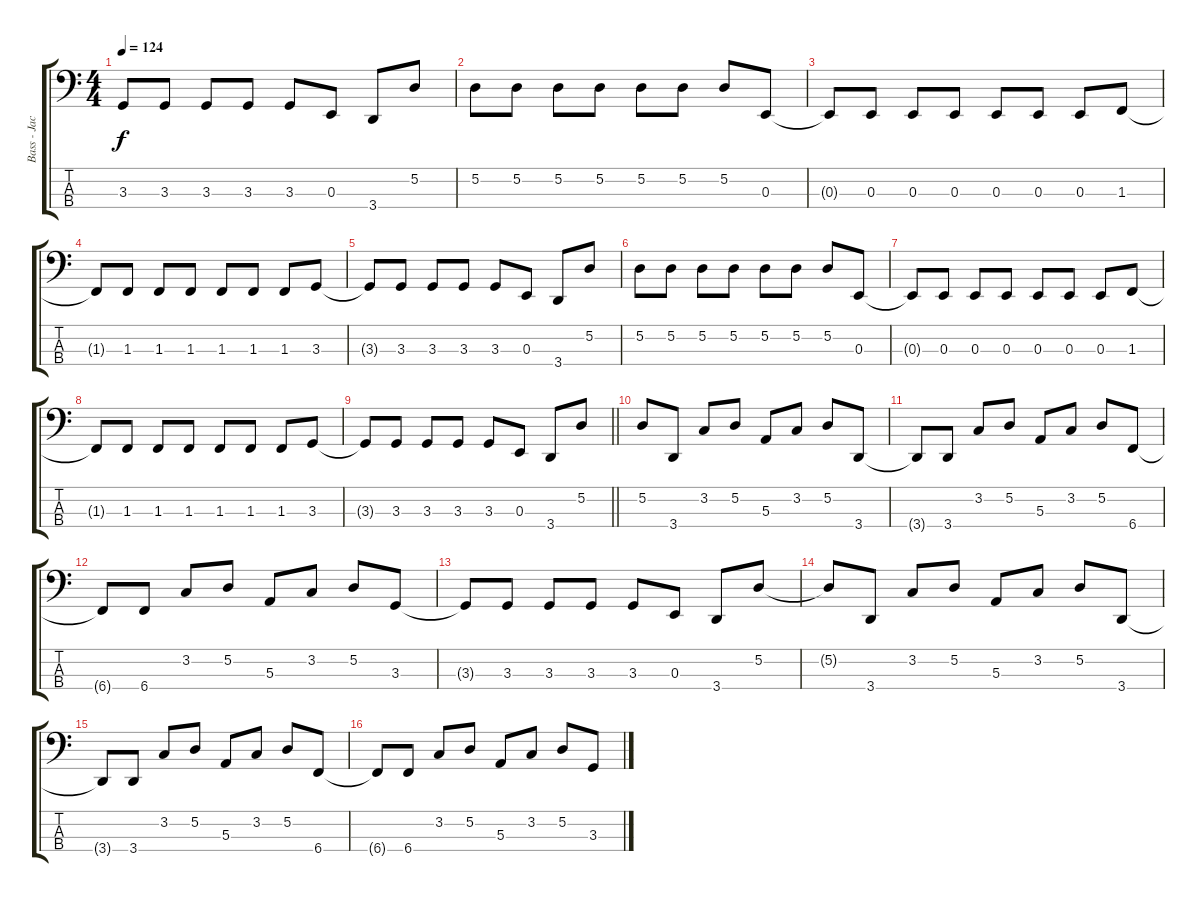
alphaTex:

\track ("Bass - Jackson" "Bass - Jac") {instrument electricbasspick}
\staff {score tabs}
\tuning (D2 A1 E1 B0) {hide}
\ts (4 4)
\tempo 124
\clef f4
\ks c
3.3{t}.8{dy f} 3.3.8 3.3.8 3.3.8 3.3.8 0.3.8 3.4.8 5.2.8 |
5.2.8 5.2.8 5.2.8 5.2.8 5.2.8 5.2.8 5.2.8 0.3.8 |
0.3{t}.8 0.3.8 0.3.8 0.3.8 0.3.8 0.3.8 0.3.8 1.3.8 |
1.3{t}.8 1.3.8 1.3.8 1.3.8 1.3.8 1.3.8 1.3.8 3.3.8 |
3.3{t}.8 3.3.8 3.3.8 3.3.8 3.3.8 0.3.8 3.4.8 5.2.8 |
5.2.8 5.2.8 5.2.8 5.2.8 5.2.8 5.2.8 5.2.8 0.3.8 |
0.3{t}.8 0.3.8 0.3.8 0.3.8 0.3.8 0.3.8 0.3.8 1.3.8 |
1.3{t}.8 1.3.8 1.3.8 1.3.8 1.3.8 1.3.8 1.3.8 3.3.8 |
\barLineRight lightlight
3.3{t}.8 3.3.8 3.3.8 3.3.8 3.3.8 0.3.8 3.4.8 5.2.8 |
5.2.8 3.4.8 3.2.8 5.2.8 5.3.8 3.2.8 5.2.8 3.4.8 |
3.4{t}.8 3.4.8 3.2.8 5.2.8 5.3.8 3.2.8 5.2.8 6.4.8 |
6.4{t}.8 6.4.8 3.2.8 5.2.8 5.3.8 3.2.8 5.2.8 3.3.8 |
3.3{t}.8 3.3.8 3.3.8 3.3.8 3.3.8 0.3.8 3.4.8 5.2.8 |
5.2{t}.8 3.4.8 3.2.8 5.2.8 5.3.8 3.2.8 5.2.8 3.4.8 |
3.4{t}.8 3.4.8 3.2.8 5.2.8 5.3.8 3.2.8 5.2.8 6.4.8 |
6.4{t}.8 6.4.8 3.2.8 5.2.8 5.3.8 3.2.8 5.2.8 3.3.8
